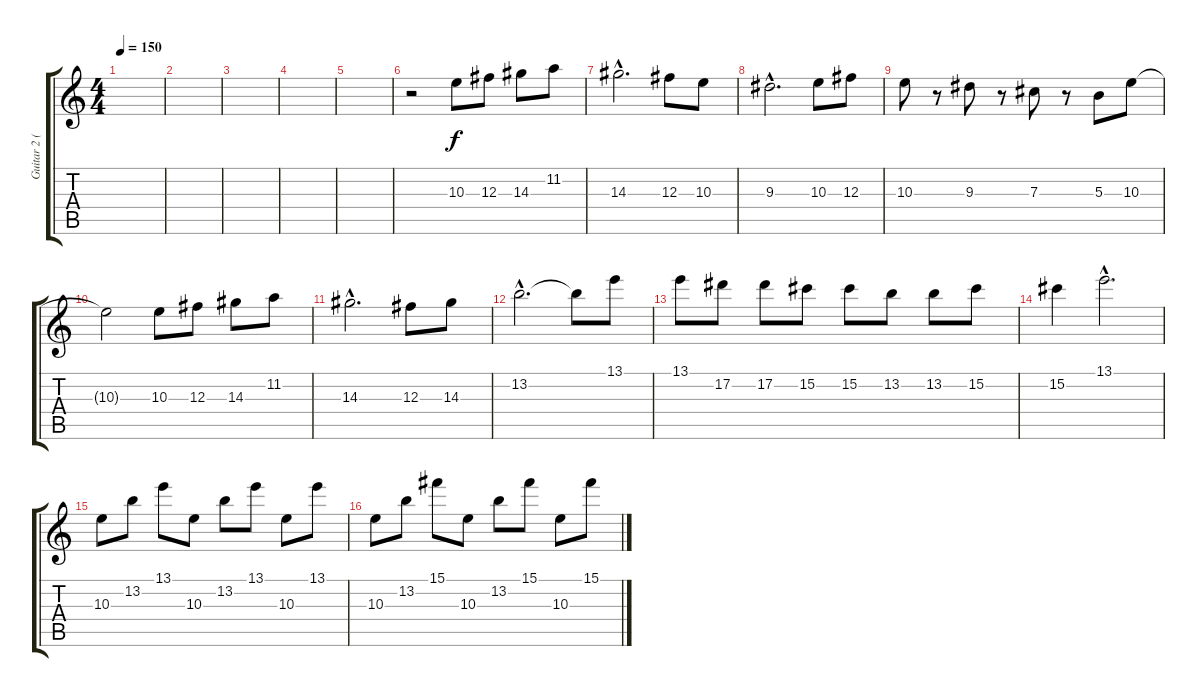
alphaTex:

\track ("Guitar 2 (solo)" "Guitar 2 (") {instrument overdrivenguitar}
\staff {score tabs}
\tuning (Eb4 Bb3 Gb3 Db3 Ab2 Eb2) {hide}
\ts (4 4)
\tempo 150
\clef g2
\ks c
|
|
|
|
|
r.2 10.3.8 12.3.8 14.3.8 11.2.8 |
14.3{hac}.2{d} 12.3.8 10.3.8 |
9.3{hac}.2{d} 10.3.8 12.3.8 |
10.3.8 r.8 9.3.8 r.8 7.3.8 r.8 5.3.8 10.3.8 |
10.3{t}.2 10.3.8 12.3.8 14.3.8 11.2.8 |
14.3{hac}.2{d} 12.3.8 14.3.8 |
13.2{hac}.2{d} 13.2{t}.8 13.1.8 |
13.1.8 17.2.8 17.2.8 15.2.8 15.2.8 13.2.8 13.2.8 15.2.8 |
15.2.4 13.1{hac}.2{d} |
10.3.8 13.2.8 13.1.8 10.3.8 13.2.8 13.1.8 10.3.8 13.1.8 |
10.3.8 13.2.8 15.1.8 10.3.8 13.2.8 15.1.8 10.3.8 15.1.8
